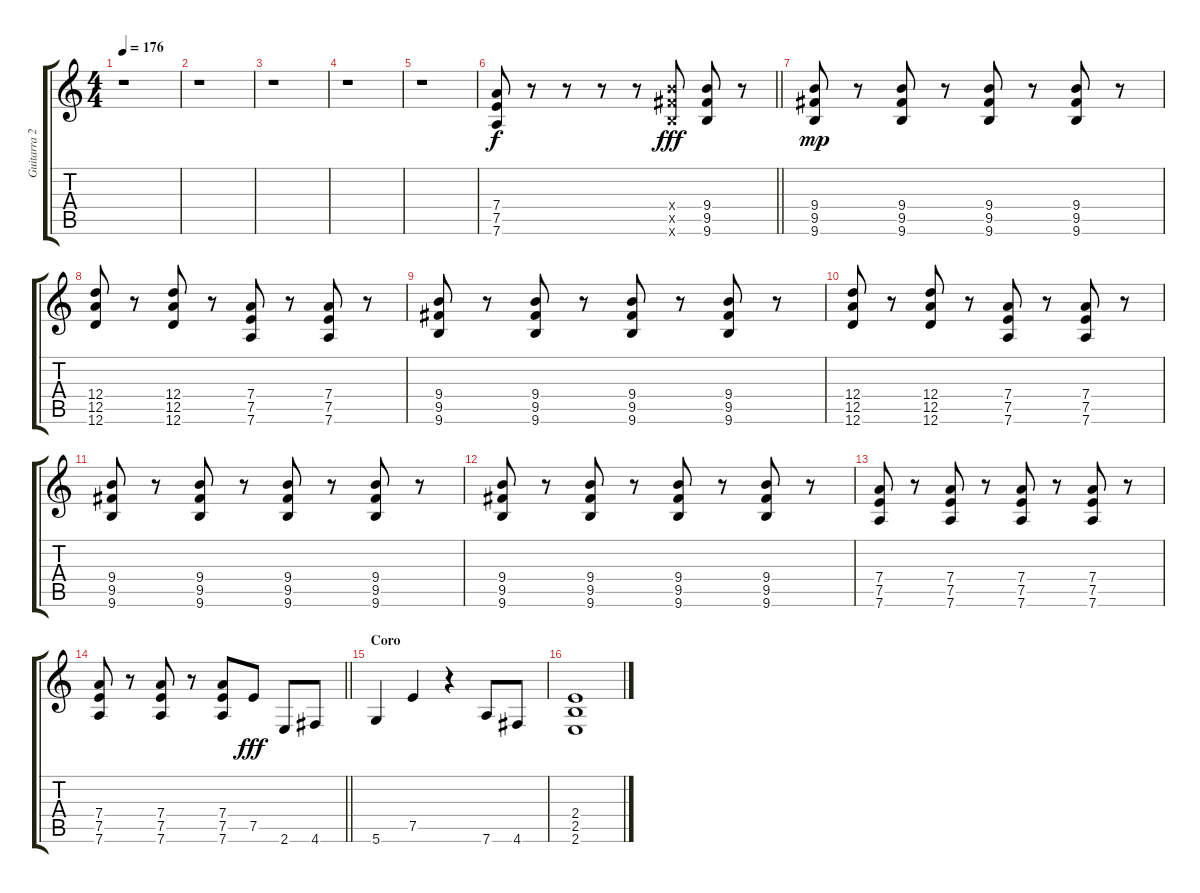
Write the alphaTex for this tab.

\track ("Guitarra 2" "Guitarra 2") {instrument distortionguitar}
\staff {score tabs}
\tuning (E4 B3 G3 D3 A2 D2) {hide}
\ts (4 4)
\tempo 176
\clef g2
\ks c
r.1{dy f} |
r.1 |
r.1 |
r.1 |
r.1 |
\barLineRight lightlight
(7.4 7.5 7.6).8 r.8 r.8 r.8 r.8 (9.4{x} 9.5{x} 9.6{x}).8{dy fff} (9.4 9.5 9.6).8 r.8 |
(9.4 9.5 9.6).8{dy mp} r.8 (9.4 9.5 9.6).8 r.8 (9.4 9.5 9.6).8 r.8 (9.4 9.5 9.6).8 r.8 |
(12.4 12.5 12.6).8 r.8 (12.4 12.5 12.6).8 r.8 (7.4 7.5 7.6).8 r.8 (7.4 7.5 7.6).8 r.8 |
(9.4 9.5 9.6).8 r.8 (9.4 9.5 9.6).8 r.8 (9.4 9.5 9.6).8 r.8 (9.4 9.5 9.6).8 r.8 |
(12.4 12.5 12.6).8 r.8 (12.4 12.5 12.6).8 r.8 (7.4 7.5 7.6).8 r.8 (7.4 7.5 7.6).8 r.8 |
(9.4 9.5 9.6).8 r.8 (9.4 9.5 9.6).8 r.8 (9.4 9.5 9.6).8 r.8 (9.4 9.5 9.6).8 r.8 |
(9.4 9.5 9.6).8 r.8 (9.4 9.5 9.6).8 r.8 (9.4 9.5 9.6).8 r.8 (9.4 9.5 9.6).8 r.8 |
(7.4 7.5 7.6).8 r.8 (7.4 7.5 7.6).8 r.8 (7.4 7.5 7.6).8 r.8 (7.4 7.5 7.6).8 r.8 |
\barLineRight lightlight
(7.4 7.5 7.6).8 r.8 (7.4 7.5 7.6).8 r.8 (7.4 7.5 7.6).8 7.5.8{dy fff} 2.6.8 4.6.8 |
\section ("" "Coro")
5.6.4 7.5.4 r.4 7.6.8 4.6.8 |
(2.4 2.5 2.6).1
